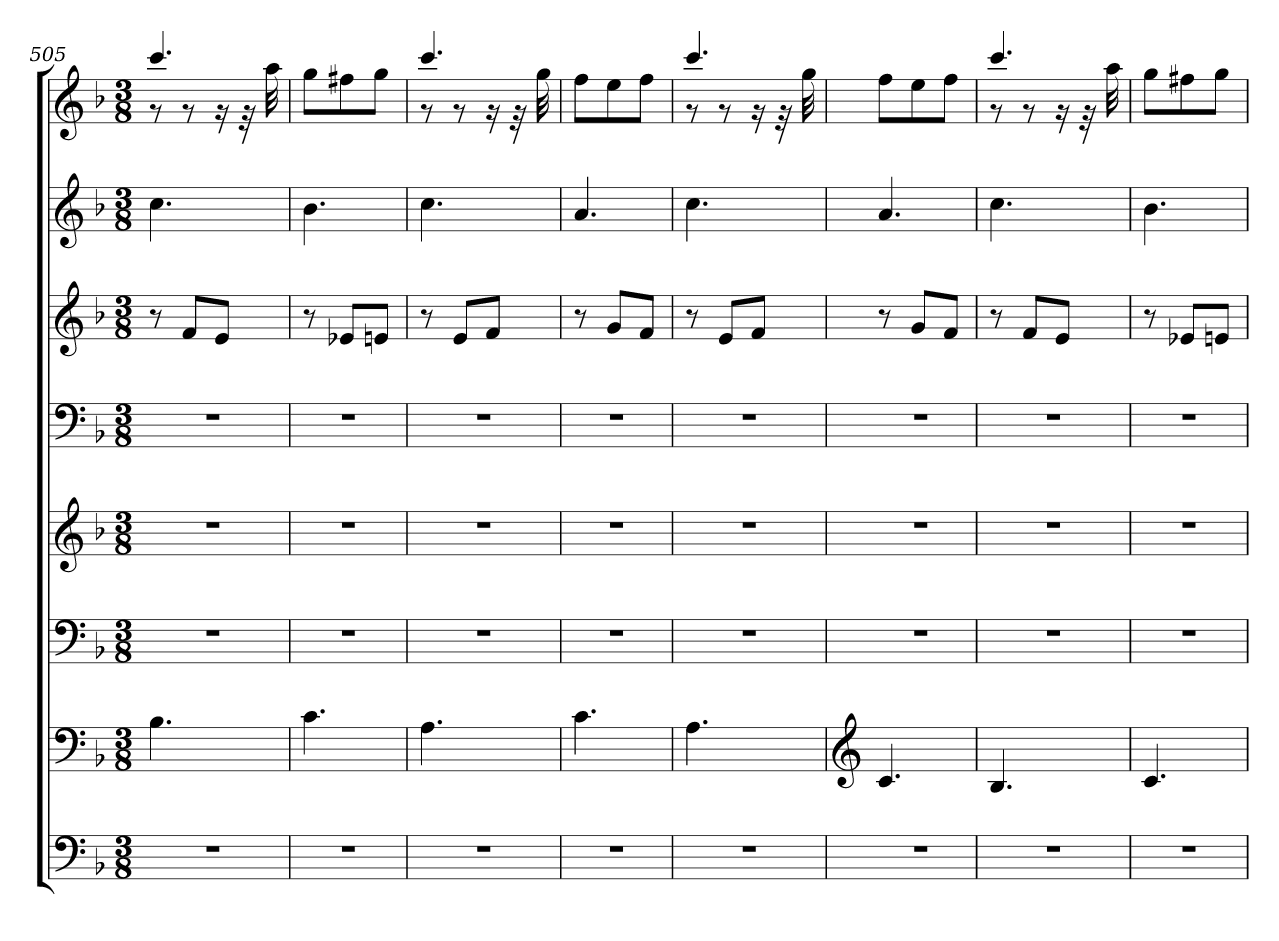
**kern	**kern	**kern	**kern	**kern	**kern	**kern	**kern
*part5	*part5	*part4	*part4	*part3	*part3	*part2	*part1
*staff8	*staff7	*staff6	*staff5	*staff4	*staff3	*staff2	*staff1
*clefF4	*clefF4	*clefF4	*clefG2	*clefF4	*clefG2	*clefG2	*clefG2
*k[b-]	*k[b-]	*k[b-]	*k[b-]	*k[b-]	*k[b-]	*k[b-]	*k[b-]
*M3/8	*M3/8	*M3/8	*M3/8	*M3/8	*M3/8	*M3/8	*M3/8
=505	=505	=505	=505	=505	=505	=505	=505
*	*	*	*	*	*	*	*^
4.r	4.B-\	4.r	4.r	4.r	8r	4.cc\	4.ccc/	8r
.	.	.	.	.	8f/L	.	.	8r
.	.	.	.	.	8e/J	.	.	16r
.	.	.	.	.	.	.	.	32r
.	.	.	.	.	.	.	.	32aa\
*	*	*	*	*	*	*	*v	*v
!!LO:PB:g=z
=506	=506	=506	=506	=506	=506	=506	=506
4.r	4.c\	4.r	4.r	4.r	8r	4.b-\	8gg\L
.	.	.	.	.	8e-X/L	.	8ff#X\
.	.	.	.	.	8en/J	.	8gg\J
=507	=507	=507	=507	=507	=507	=507	=507
*	*	*	*	*	*	*	*MM154
*	*	*	*	*	*	*	*^
4.r	4.A\	4.r	4.r	4.r	8r	4.cc\	4.ccc/	8r
.	.	.	.	.	8e/L	.	.	8r
.	.	.	.	.	8f/J	.	.	16r
.	.	.	.	.	.	.	.	32r
.	.	.	.	.	.	.	.	32gg\
*	*	*	*	*	*	*	*v	*v
=508	=508	=508	=508	=508	=508	=508	=508
4.r	4.c\	4.r	4.r	4.r	8r	4.a/	8ff\L
.	.	.	.	.	8g/L	.	8ee\
.	.	.	.	.	8f/J	.	8ff\J
=509	=509	=509	=509	=509	=509	=509	=509
*	*	*	*	*	*	*	*^
4.r	4.A\	4.r	4.r	4.r	8r	4.cc\	4.ccc/	8r
.	.	.	.	.	8e/L	.	.	8r
.	.	.	.	.	8f/J	.	.	16r
.	.	.	.	.	.	.	.	32r
.	.	.	.	.	.	.	.	32gg\
*	*	*	*	*	*	*	*v	*v
=510	=510	=510	=510	=510	=510	=510	=510
*	*clefG2	*	*	*	*	*	*
4.r	4.c/	4.r	4.r	4.r	8r	4.a/	8ff\L
.	.	.	.	.	8g/L	.	8ee\
.	.	.	.	.	8f/J	.	8ff\J
=511	=511	=511	=511	=511	=511	=511	=511
*	*	*	*	*	*	*	*MM154
*	*	*	*	*	*	*	*^
4.r	4.B-/	4.r	4.r	4.r	8r	4.cc\	4.ccc/	8r
.	.	.	.	.	8f/L	.	.	8r
.	.	.	.	.	8e/J	.	.	16r
.	.	.	.	.	.	.	.	32r
.	.	.	.	.	.	.	.	32aa\
*	*	*	*	*	*	*	*v	*v
=512	=512	=512	=512	=512	=512	=512	=512
4.r	4.c/	4.r	4.r	4.r	8r	4.b-\	8gg\L
.	.	.	.	.	8e-X/L	.	8ff#X\
.	.	.	.	.	8en/J	.	8gg\J
=	=	=	=	=	=	=	=
*-	*-	*-	*-	*-	*-	*-	*-
